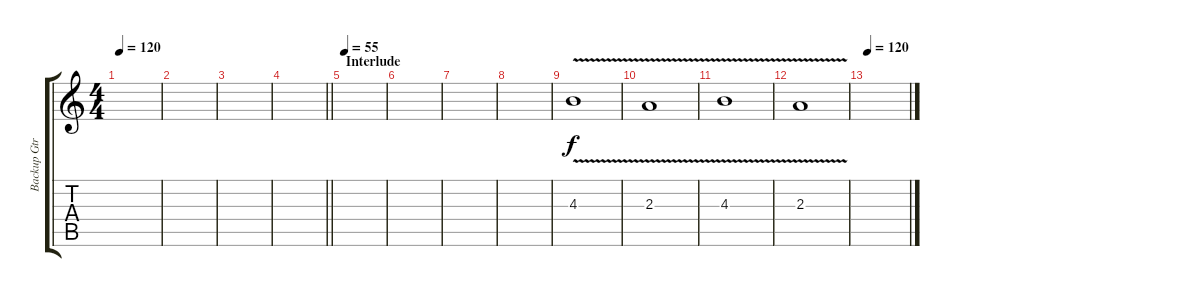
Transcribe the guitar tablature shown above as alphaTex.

\track ("Backup Gtr" "Backup Gtr") {instrument distortionguitar}
\staff {score tabs}
\tuning (E4 B3 G3 D3 A2 E2) {hide}
\ts (4 4)
\tempo 120
\clef g2
\ks c
|
|
|
\barLineRight lightlight
|
\section ("" "Interlude")
\tempo 55
|
|
|
|
4.3{v}.1 |
2.3{v}.1 |
4.3{v}.1 |
2.3{v}.1 |
\tempo 120
